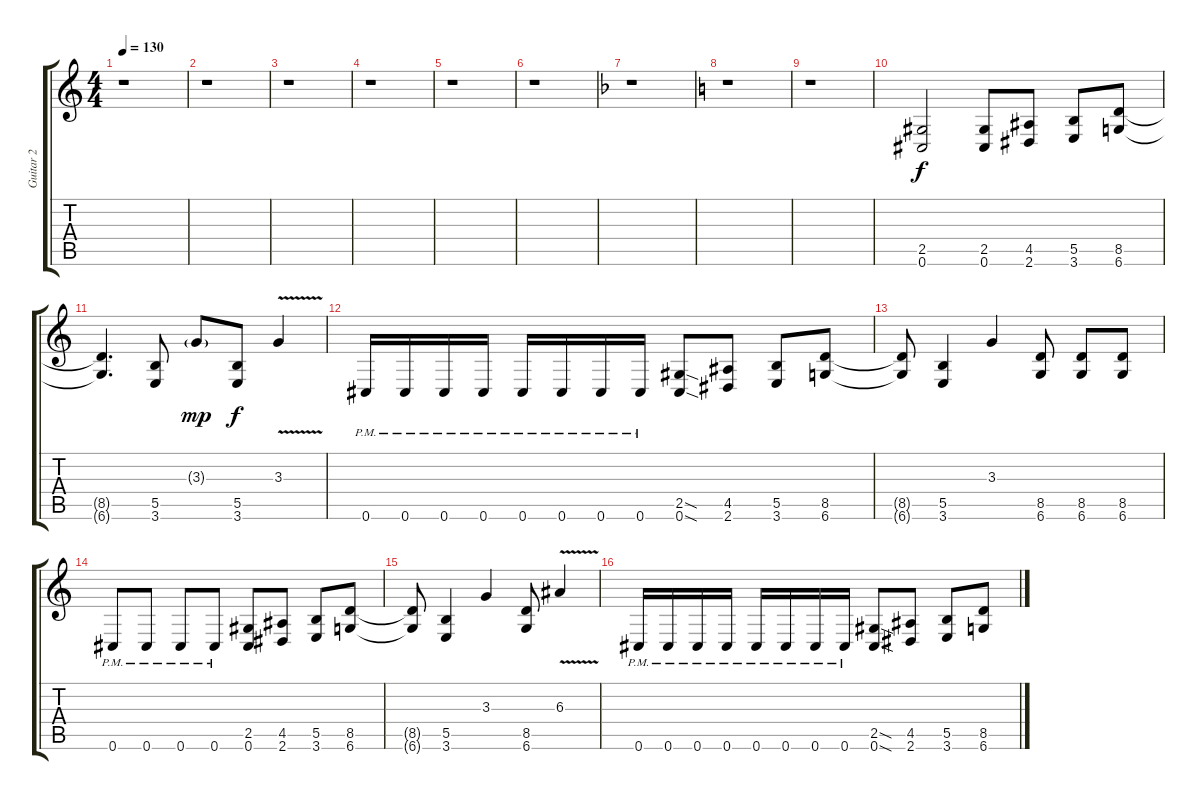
\track ("Guitar 2" "Guitar 2") {instrument distortionguitar}
\staff {score tabs}
\tuning (Db4 Ab3 E3 B2 Gb2 Db2) {hide}
\ts (4 4)
\tempo 130
\clef g2
\ks c
r.1{dy f} |
r.1 |
r.1 |
r.1 |
r.1 |
r.1 |
\ks f
r.1 |
\ks c
r.1 |
r.1 |
(2.5 0.6).2 (2.5 0.6).8 (4.5 2.6).8 (5.5 3.6).8 (8.5 6.6).8 |
(8.5{t} 6.6{t}).4{d} (5.5 3.6).8 3.3{g}.8{dy mp} (5.5 3.6).8{dy f} 3.3{v}.4 |
0.6{pm}.16 0.6{pm}.16 0.6{pm}.16 0.6{pm}.16 0.6{pm}.16 0.6{pm}.16 0.6{pm}.16 0.6{pm}.16 (2.5{sod} 0.6{sod}).8 (4.5 2.6).8 (5.5 3.6).8 (8.5 6.6).8 |
(8.5{t} 6.6{t}).8 (5.5 3.6).4 3.3.4 (8.5 6.6).8 (8.5 6.6).8 (8.5 6.6).8 |
0.6{pm}.8 0.6{pm}.8 0.6{pm}.8 0.6{pm}.8 (2.5 0.6).8 (4.5 2.6).8 (5.5 3.6).8 (8.5 6.6).8 |
(8.5{t} 6.6{t}).8 (5.5 3.6).4 3.3.4 (8.5 6.6).8 6.3{v}.4 |
0.6{pm}.16 0.6{pm}.16 0.6{pm}.16 0.6{pm}.16 0.6{pm}.16 0.6{pm}.16 0.6{pm}.16 0.6{pm}.16 (2.5{sod} 0.6{sod}).8 (4.5 2.6).8 (5.5 3.6).8 (8.5 6.6).8
